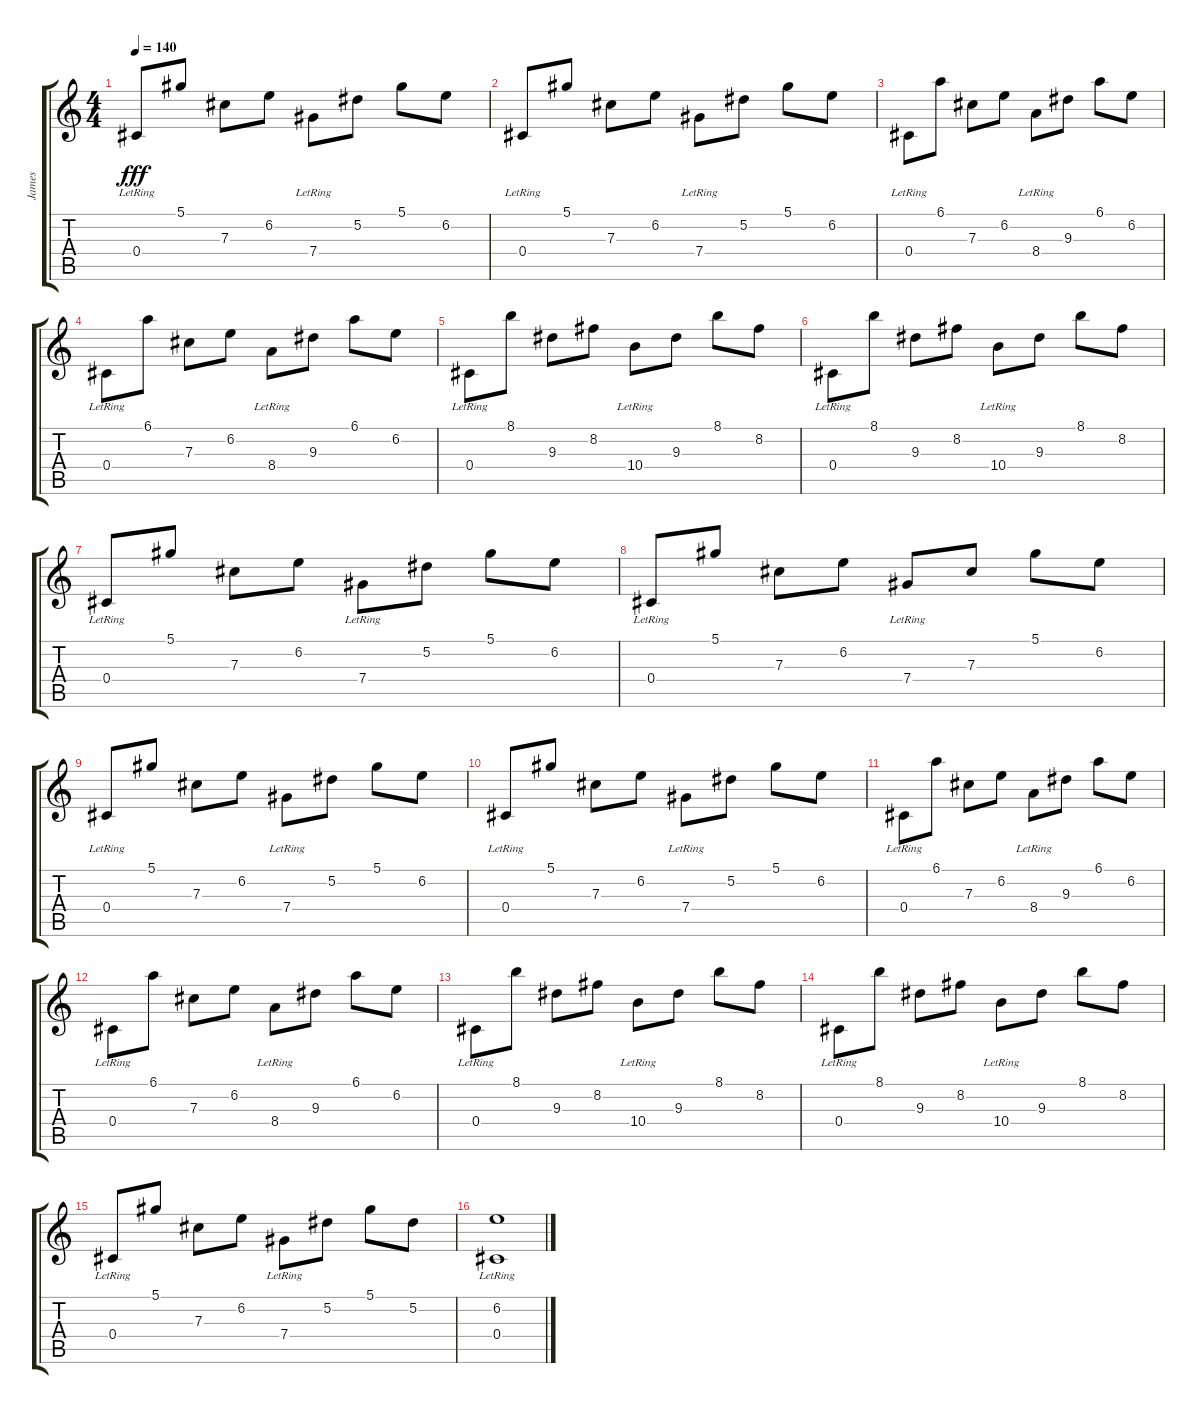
\track ("James" "James") {instrument distortionguitar}
\staff {score tabs}
\tuning (Eb4 Bb3 Gb3 Db3 Ab2 Eb2) {hide}
\ts (4 4)
\tempo 140
\clef g2
\ks c
0.4{lr}.8{dy fff instrument electricguitarclean} 5.1.8 7.3.8 6.2.8 7.4{lr}.8 5.2.8 5.1.8 6.2.8 |
0.4{lr}.8 5.1.8 7.3.8 6.2.8 7.4{lr}.8 5.2.8 5.1.8 6.2.8 |
0.4{lr}.8 6.1.8 7.3.8 6.2.8 8.4{lr}.8 9.3.8 6.1.8 6.2.8 |
0.4{lr}.8 6.1.8 7.3.8 6.2.8 8.4{lr}.8 9.3.8 6.1.8 6.2.8 |
0.4{lr}.8 8.1.8 9.3.8 8.2.8 10.4{lr}.8 9.3.8 8.1.8 8.2.8 |
0.4{lr}.8 8.1.8 9.3.8 8.2.8 10.4{lr}.8 9.3.8 8.1.8 8.2.8 |
0.4{lr}.8 5.1.8 7.3.8 6.2.8 7.4{lr}.8 5.2.8 5.1.8 6.2.8 |
0.4{lr}.8 5.1.8 7.3.8 6.2.8 7.4{lr}.8 7.3.8 5.1.8 6.2.8 |
0.4{lr}.8 5.1.8 7.3.8 6.2.8 7.4{lr}.8 5.2.8 5.1.8 6.2.8 |
0.4{lr}.8 5.1.8 7.3.8 6.2.8 7.4{lr}.8 5.2.8 5.1.8 6.2.8 |
0.4{lr}.8 6.1.8 7.3.8 6.2.8 8.4{lr}.8 9.3.8 6.1.8 6.2.8 |
0.4{lr}.8 6.1.8 7.3.8 6.2.8 8.4{lr}.8 9.3.8 6.1.8 6.2.8 |
0.4{lr}.8 8.1.8 9.3.8 8.2.8 10.4{lr}.8 9.3.8 8.1.8 8.2.8 |
0.4{lr}.8 8.1.8 9.3.8 8.2.8 10.4{lr}.8 9.3.8 8.1.8 8.2.8 |
0.4{lr}.8 5.1.8 7.3.8 6.2.8 7.4{lr}.8 5.2.8 5.1.8 5.2.8 |
(6.2 0.4{lr}).1
